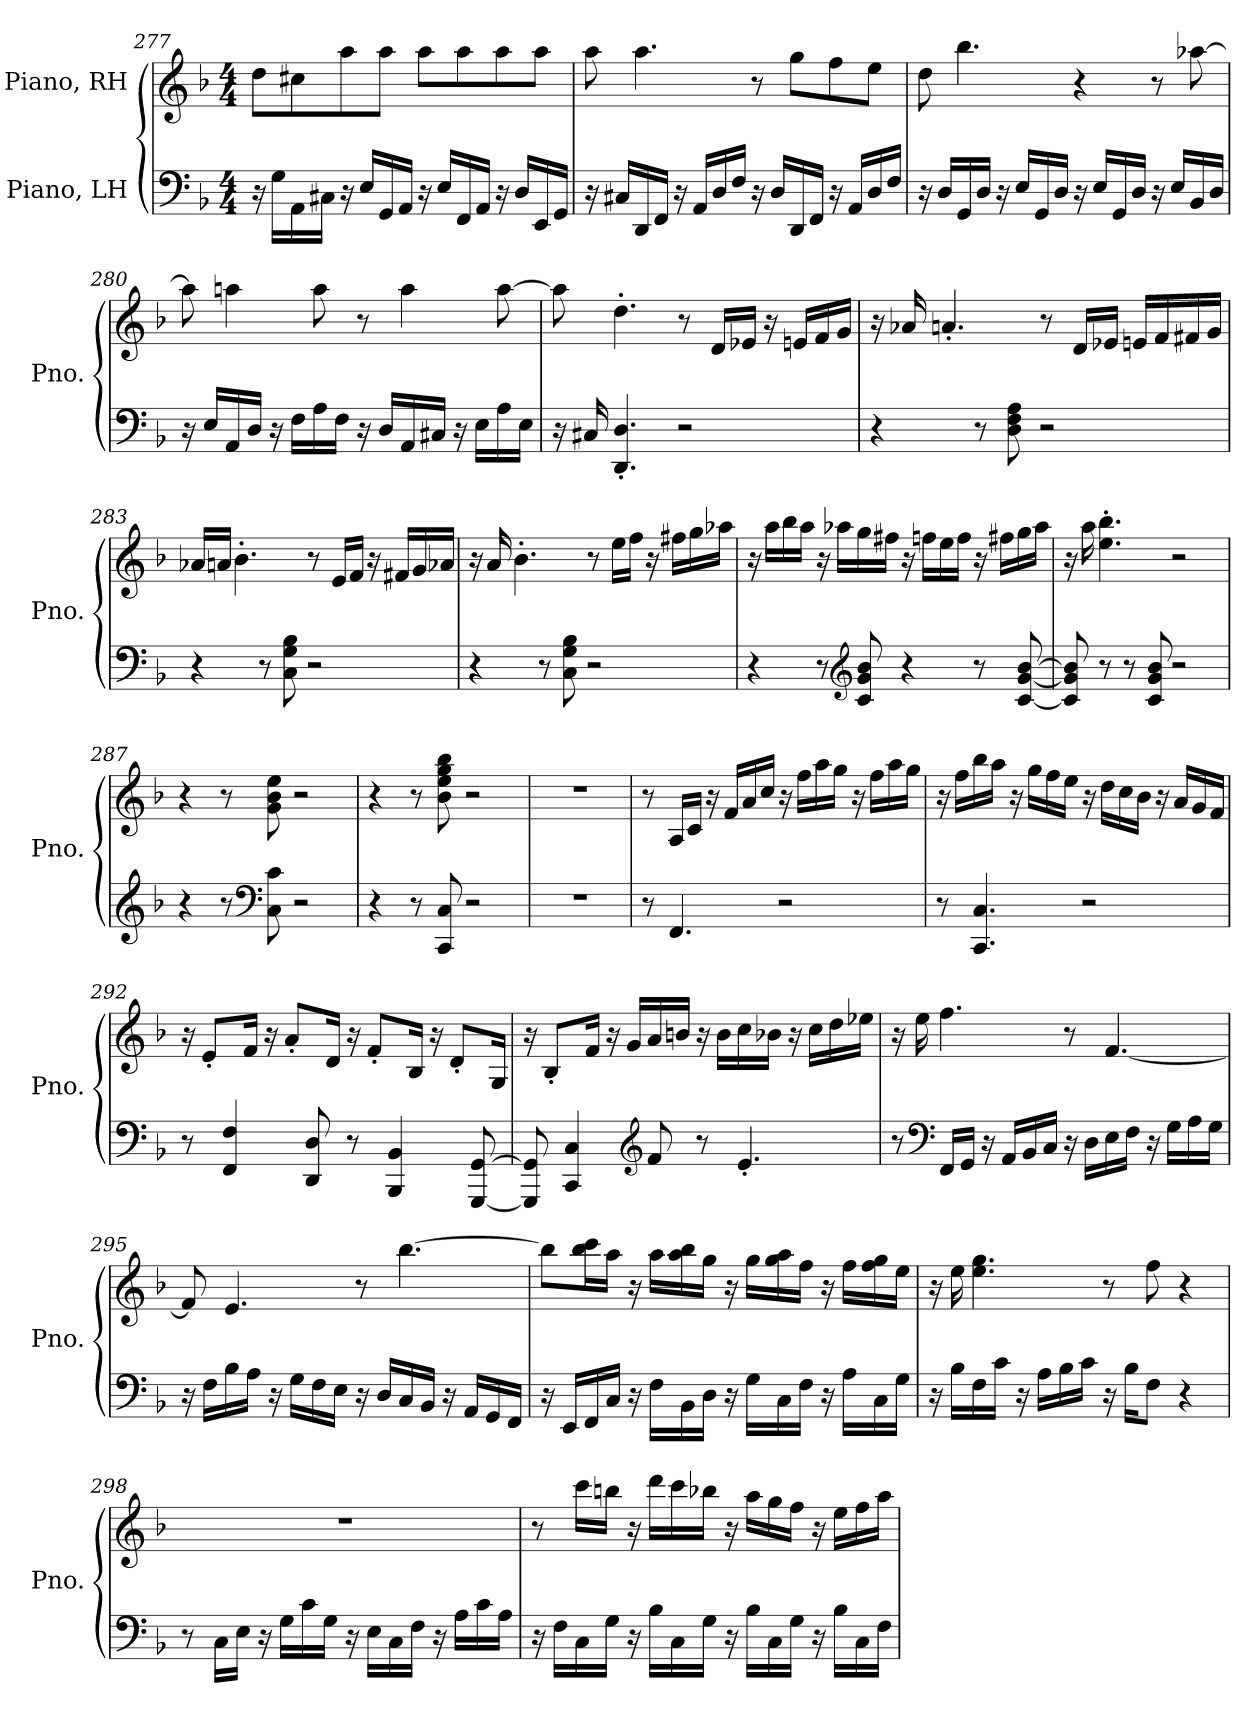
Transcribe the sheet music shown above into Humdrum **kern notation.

**kern	**kern
*part2	*part1
*staff2	*staff1
*I"Piano, LH	*I"Piano, RH
*I'Pno.	*I'Pno.
*clefF4	*clefG2
*k[b-]	*k[b-]
*M4/4	*M4/4
=277	=277
16r	8dd\L
16G\LL	.
16AA\	8cc#X\
16C#X\JJ	.
16r	8aa\
16E/LL	.
16GG/	8aa\J
16AA/JJ	.
16r	8aa\L
16E/LL	.
16FF/	8aa\
16AA/JJ	.
16r	8aa\
16D/LL	.
16EE/	8aa\J
16GG/JJ	.
!!LO:LB:g=z
=278	=278
16r	8aa\
16C#X/LL	.
16DD/	4.aa\
16FF/JJ	.
16r	.
16AA/LL	.
16D/	.
16F/JJ	.
16r	8r
16D/LL	.
16DD/	8gg\L
16FF/JJ	.
16r	8ff\
16AA/LL	.
16D/	8ee\J
16F/JJ	.
=279	=279
16r	8dd\
16D/LL	.
16GG/	4.bb-\
16D/JJ	.
16r	.
16E/LL	.
16GG/	.
16D/JJ	.
16r	4r
16E/LL	.
16GG/	.
16D/JJ	.
16r	8r
16E/LL	.
16BB-/	[8aa-X\
16D/JJ	.
!!LO:LB:g=z
=280	=280
16r	8aa-\]
16E/LL	.
16AA/	4aan\
16D/JJ	.
16r	.
16F\LL	.
16A\	8aa\
16F\JJ	.
16r	8r
16D/LL	.
16AA/	4aa\
16C#X/JJ	.
16r	.
16E\LL	.
16A\	[8aa\
16E\JJ	.
=281	=281
16r	8aa\]
16C#X/	.
4.DD/' 4.D/'	4.dd'\
2r	8r
.	16d/LL
.	16e-X/JJ
.	16r
.	16en/LL
.	16f/
.	16g/JJ
=282	=282
4r	16r
.	16a-X/
.	4.an'/
8r	.
8D\ 8F\ 8A\	.
2r	8r
.	16d/LL
.	16e-X/JJ
.	16en/LL
.	16f/
.	16f#X/
.	16g/JJ
!!LO:LB:g=z
=283	=283
4r	16a-X/LL
.	16an/JJ
.	4.b-'\
8r	.
8C\ 8G\ 8B-\	.
2r	8r
.	16e/LL
.	16f/JJ
.	16r
.	16f#X/LL
.	16g/
.	16a-X/JJ
=284	=284
4r	16r
.	16a/
.	4.b-'\
8r	.
8C\ 8G\ 8B-\	.
2r	8r
.	16ee\LL
.	16ff\JJ
.	16r
.	16ff#X\LL
.	16gg\
.	16aa-X\JJ
!!LO:PB:g=z
=285	=285
4r	16r
.	16aa\LL
.	16bb-\
.	16aa\JJ
8r	16r
.	16aa-X\LL
*clefG2	*
8c/ 8g/ 8b-/	16gg\
.	16ff#X\JJ
4r	16r
.	16ffn\LL
.	16ee\
.	16ff\JJ
8r	16r
.	16ff#X\LL
[8c/ [8g/ [8b-/	16gg\
.	16aa-\JJ
=286	=286
8c/] 8g/] 8b-/]	16r
.	16aa\
8r	4.ee\' 4.bb-\'
8r	.
8c/ 8g/ 8b-/	.
2r	2r
=287	=287
4r	4r
8r	8r
*clefF4	*
8C\ 8c\	8g\ 8b-\ 8ee\
2r	2r
=288	=288
4r	4r
8r	8r
8CC/ 8C/	8b-\ 8ee\ 8gg\ 8bb-\
2r	2r
=289	=289
1r	1r
!!LO:LB:g=z
=290	=290
8r	8r
4.FF/	16A/LL
.	16c/JJ
.	16r
.	16f/LL
.	16a/
.	16cc/JJ
2r	16r
.	16ff\LL
.	16aa\
.	16gg\JJ
.	16r
.	16ff\LL
.	16aa\
.	16gg\JJ
=291	=291
8r	16r
.	16ff\LL
4.CC/ 4.C/	16bb-\
.	16aa\JJ
.	16r
.	16gg\LL
.	16ff\
.	16ee\JJ
2r	16r
.	16dd\LL
.	16cc\
.	16b-\JJ
.	16r
.	16a/LL
.	16g/
.	16f/JJ
=292	=292
8r	16r
.	8e'/L
4FF/ 4F/	.
.	16f/Jk
.	16r
.	8a'/L
8DD/ 8D/	.
.	16d/Jk
8r	16r
.	8f'/L
4BBB-/ 4BB-/	.
.	16B-/Jk
.	16r
.	8d'/L
[8GGG/ [8GG/	.
.	16G/Jk
!!LO:LB:g=z
=293	=293
8GGG/] 8GG/]	16r
.	8B-'/L
4CC/ 4C/	.
.	16f/Jk
.	16r
.	16g/LL
*clefG2	*
8f/	16a/
.	16bn/JJ
8r	16r
.	16b\LL
4.e'/	16cc\
.	16b-X\JJ
.	16r
.	16cc\LL
.	16dd\
.	16ee-X\JJ
=294	=294
8r	16r
.	16ee\
*clefF4	*
16FF/LL	4.ff\
16GG/JJ	.
16r	.
16AA/LL	.
16BB-/	.
16C/JJ	.
16r	8r
16D\LL	.
16E\	[4.f/
16F\JJ	.
16r	.
16G\LL	.
16A\	.
16G\JJ	.
!!LO:LB:g=z
=295	=295
16r	8f/]
16F\LL	.
16B-\	4.e/
16A\JJ	.
16r	.
16G\LL	.
16F\	.
16E\JJ	.
16r	8r
16D/LL	.
16C/	[4.bb-\
16BB-/JJ	.
16r	.
16AA/LL	.
16GG/	.
16FF/JJ	.
=296	=296
16r	8bb-\L]
16EE/LL	.
16FF/	16bb-\ 16ccc\L
16C/JJ	16aa\JJ
16r	16r
16F\LL	16aa\LL
16BB-\	16aa\ 16bb-\
16D\JJ	16gg\JJ
16r	16r
16G\LL	16gg\LL
16C\	16gg\ 16aa\
16F\JJ	16ff\JJ
16r	16r
16A\LL	16ff\LL
16C\	16ff\ 16gg\
16G\JJ	16ee\JJ
!!LO:LB:g=z
=297	=297
16r	16r
16B-\LL	16ee\
16F\	4.ee\ 4.gg\
16c\JJ	.
16r	.
16A\LL	.
16B-\	.
16c\JJ	.
16r	8r
16B-\KL	.
8F\J	8ff\
4r	4r
=298	=298
8r	1r
16C\LL	.
16E\JJ	.
16r	.
16G\LL	.
16c\	.
16G\JJ	.
16r	.
16E\LL	.
16C\	.
16F\JJ	.
16r	.
16A\LL	.
16c\	.
16A\JJ	.
=299	=299
16r	8r
16F\LL	.
16C\	16ccc\LL
16G\JJ	16bbn\JJ
16r	16r
16B-\LL	16ddd\LL
16C\	16ccc\
16G\JJ	16bb-X\JJ
16r	16r
16B-\LL	16aa\LL
16C\	16gg\
16G\JJ	16ff\JJ
16r	16r
16B-\LL	16ee\LL
16C\	16ff\
16F\JJ	16aa\JJ
=	=
*-	*-
